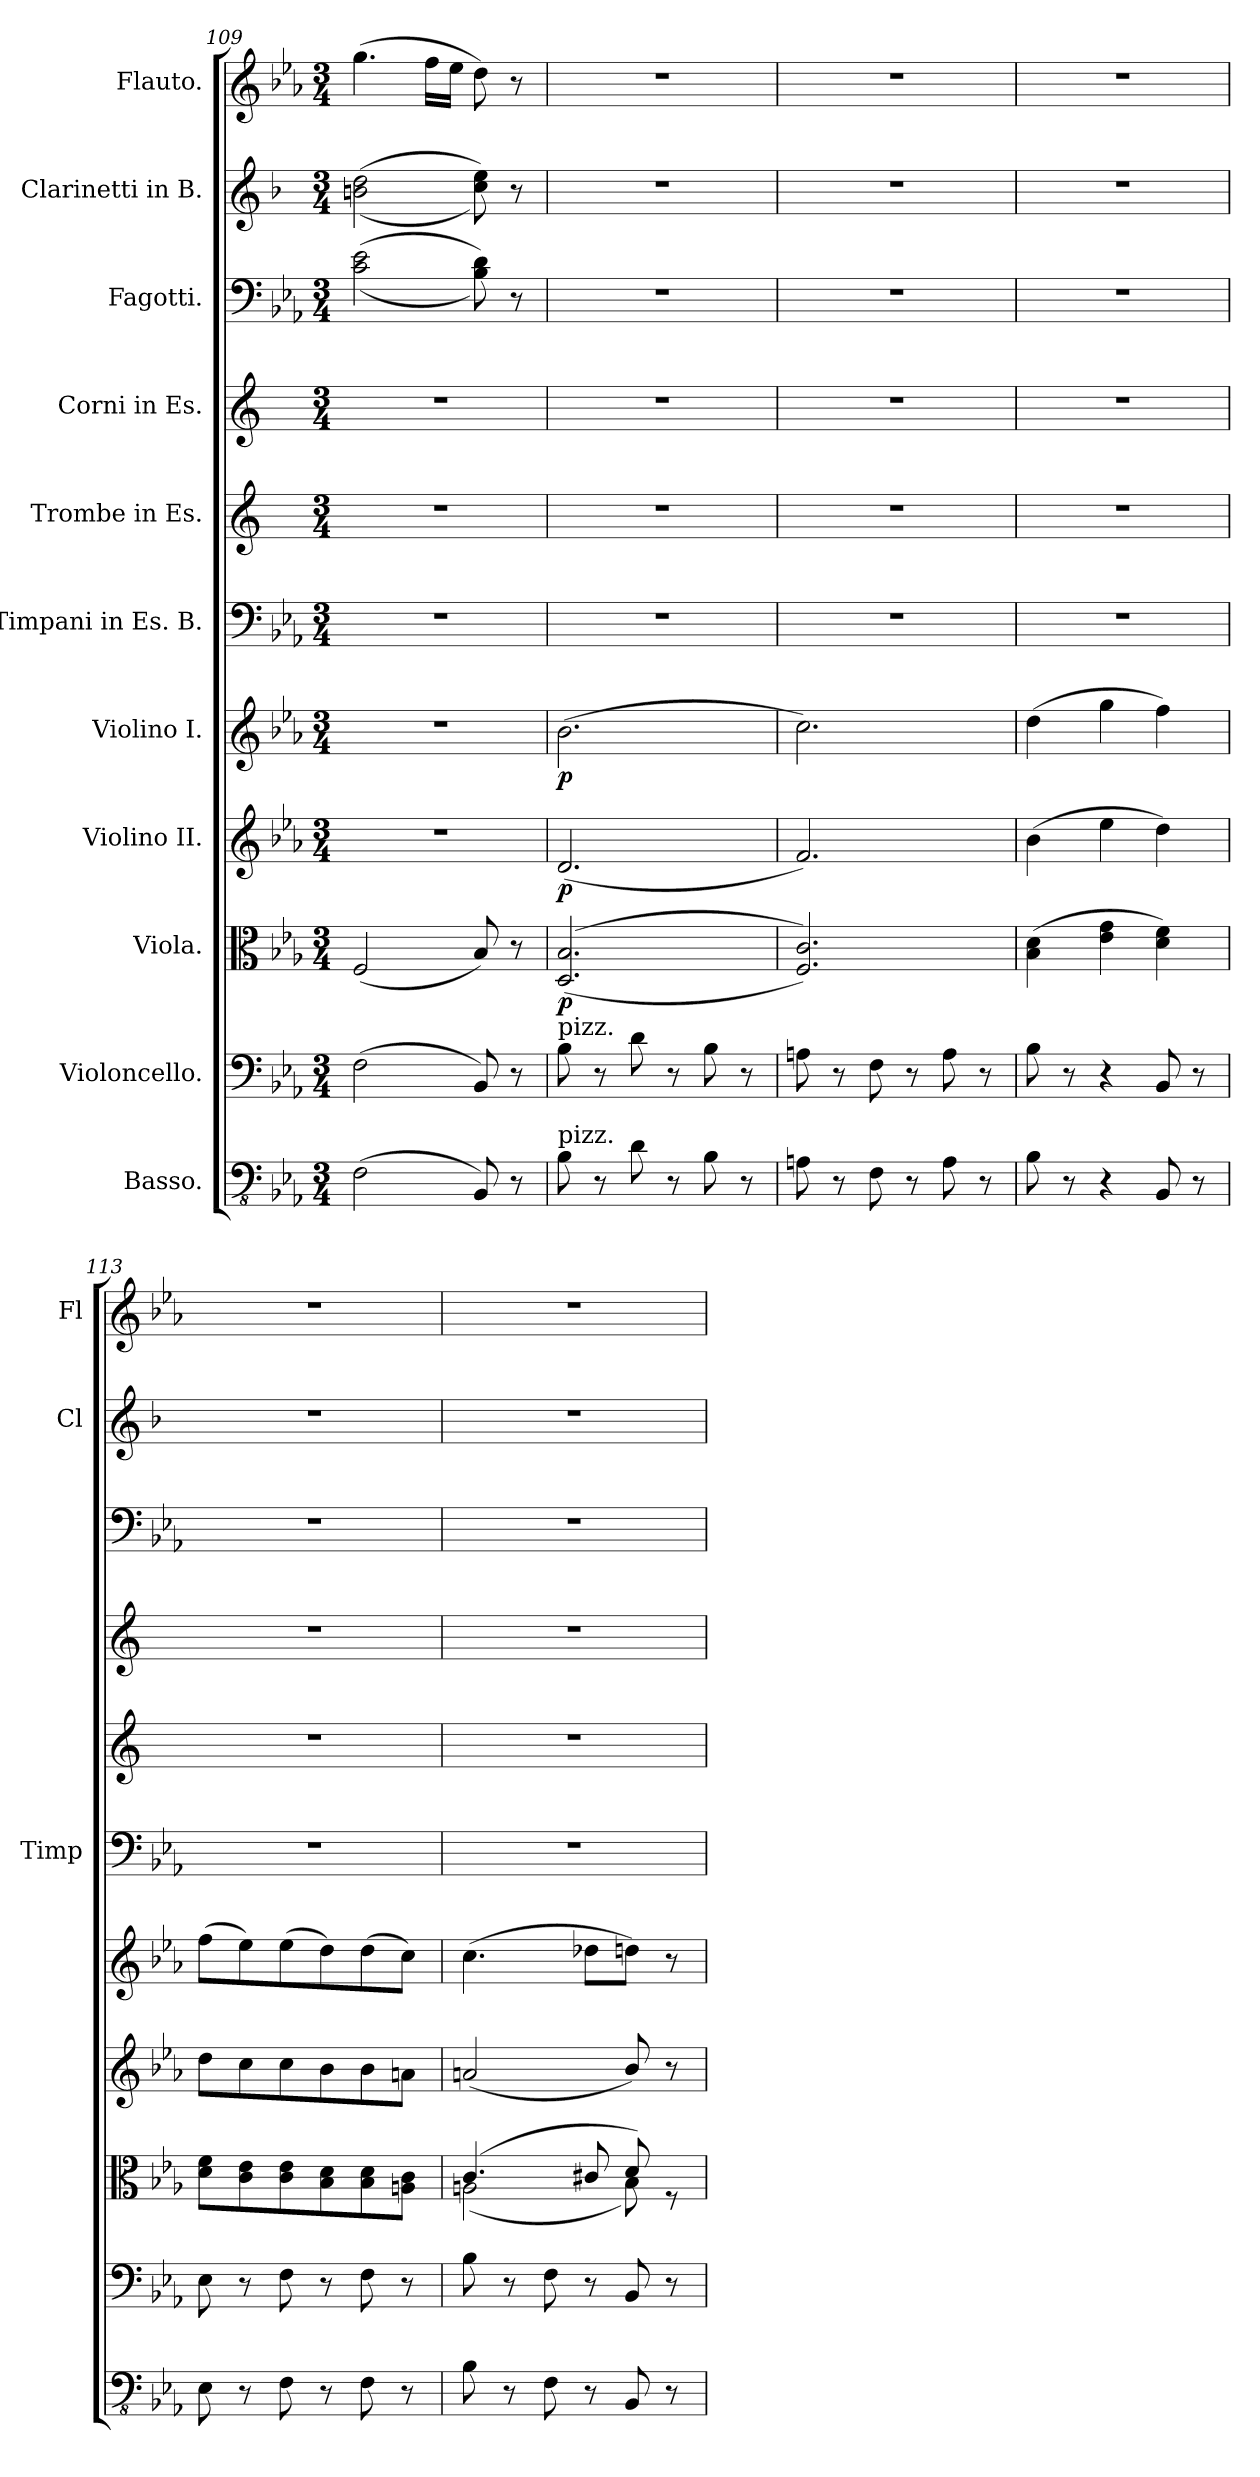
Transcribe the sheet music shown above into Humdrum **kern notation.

**kern	**kern	**kern	**dynam	**kern	**dynam	**kern	**dynam	**kern	**kern	**kern	**kern	**kern	**kern
*part11	*part10	*part9	*part9	*part8	*part8	*part7	*part7	*part6	*part5	*part4	*part3	*part2	*part1
*staff11	*staff10	*staff9	*staff9	*staff8	*staff8	*staff7	*staff7	*staff6	*staff5	*staff4	*staff3	*staff2	*staff1
*I"Basso.	*I"Violoncello.	*I"Viola.	*	*I"Violino II.	*	*I"Violino I.	*	*I"Timpani in Es. B.	*I"Trombe in Es.	*I"Corni in Es.	*I"Fagotti.	*I"Clarinetti in B.	*I"Flauto.
*	*	*	*	*	*	*	*	*I'Timp	*	*	*	*I'Cl	*I'Fl
*clefFv4	*clefF4	*clefC3	*	*clefG2	*	*clefG2	*	*clefF4	*clefG2	*clefG2	*clefF4	*clefG2	*clefG2
*	*	*	*	*	*	*	*	*	*ITrd-2c-3	*ITrd5c9	*	*ITrd1c2	*
*k[b-e-a-]	*k[b-e-a-]	*k[b-e-a-]	*	*k[b-e-a-]	*	*k[b-e-a-]	*	*k[b-e-a-]	*k[b-e-a-]	*k[b-e-a-]	*k[b-e-a-]	*k[b-e-a-]	*k[b-e-a-]
*M3/4	*M3/4	*M3/4	*	*M3/4	*	*M3/4	*	*M3/4	*M3/4	*M3/4	*M3/4	*M3/4	*M3/4
=109	=109	=109	=109	=109	=109	=109	=109	=109	=109	=109	=109	=109	=109
(>2FF\	(>2F\	(<2F/	.	2.r	.	2.r	.	2.r	2.r	2.r	(<(>2c\ 2e-\	(<(>2an\ 2cc\	(>4.gg\
.	.	.	.	.	.	.	.	.	.	.	.	.	16ff\LL
.	.	.	.	.	.	.	.	.	.	.	.	.	16ee-\JJ
8BBB-/)	8BB-/)	8B-/)	.	.	.	.	.	.	.	.	8B-\ 8d\))	8b-\ 8dd\))	8dd\)
8r	8r	8r	.	.	.	.	.	.	.	.	8r	8r	8r
=110	=110	=110	=110	=110	=110	=110	=110	=110	=110	=110	=110	=110	=110
!	!LO:TX:a:t=pizz.	!	!	!	!	!	!	!	!	!	!	!	!
!LO:TX:a:t=pizz.	!	!	!	!	!	!	!	!	!	!	!	!	!
!	!	!	!LO:DY:b	!	!LO:DY:b	!	!LO:DY:b	!	!	!	!	!	!
8BB-\	8B-\	(>(<2.D/ 2.B-/	p	(<2.d/	p	(>2.b-\	p	2.r	2.r	2.r	2.r	2.r	2.r
8r	8r	.	.	.	.	.	.	.	.	.	.	.	.
8D\	8d\	.	.	.	.	.	.	.	.	.	.	.	.
8r	8r	.	.	.	.	.	.	.	.	.	.	.	.
8BB-\	8B-\	.	.	.	.	.	.	.	.	.	.	.	.
8r	8r	.	.	.	.	.	.	.	.	.	.	.	.
=111	=111	=111	=111	=111	=111	=111	=111	=111	=111	=111	=111	=111	=111
8AAn\	8An\	2.F/ 2.c/))	.	2.f/)	.	2.cc\)	.	2.r	2.r	2.r	2.r	2.r	2.r
8r	8r	.	.	.	.	.	.	.	.	.	.	.	.
8FF\	8F\	.	.	.	.	.	.	.	.	.	.	.	.
8r	8r	.	.	.	.	.	.	.	.	.	.	.	.
8AA\	8A\	.	.	.	.	.	.	.	.	.	.	.	.
8r	8r	.	.	.	.	.	.	.	.	.	.	.	.
=112	=112	=112	=112	=112	=112	=112	=112	=112	=112	=112	=112	=112	=112
8BB-\	8B-\	(>4B-\ 4d\	.	(>4b-\	.	(>4dd\	.	2.r	2.r	2.r	2.r	2.r	2.r
8r	8r	.	.	.	.	.	.	.	.	.	.	.	.
4r	4r	4e-\ 4g\	.	4ee-\	.	4gg\	.	.	.	.	.	.	.
8BBB-/	8BB-/	4d\ 4f\)	.	4dd\)	.	4ff\)	.	.	.	.	.	.	.
8r	8r	.	.	.	.	.	.	.	.	.	.	.	.
=113	=113	=113	=113	=113	=113	=113	=113	=113	=113	=113	=113	=113	=113
8EE-\	8E-\	8d\ 8f\L	.	8dd\L	.	(>8ff\L	.	2.r	2.r	2.r	2.r	2.r	2.r
8r	8r	8c\ 8e-\	.	8cc\	.	8ee-\)	.	.	.	.	.	.	.
8FF\	8F\	8c\ 8e-\	.	8cc\	.	(>8ee-\	.	.	.	.	.	.	.
8r	8r	8B-\ 8d\	.	8b-\	.	8dd\)	.	.	.	.	.	.	.
8FF\	8F\	8B-\ 8d\	.	8b-\	.	(>8dd\	.	.	.	.	.	.	.
8r	8r	8An\ 8c\J	.	8an\J	.	8cc\J)	.	.	.	.	.	.	.
=114	=114	=114	=114	=114	=114	=114	=114	=114	=114	=114	=114	=114	=114
*	*	*^	*	*	*	*	*	*	*	*	*	*	*
8BB-\	8B-\	(>4.c/	(<2An\	.	(<2an/	.	(>4.cc\	.	2.r	2.r	2.r	2.r	2.r	2.r
8r	8r	.	.	.	.	.	.	.	.	.	.	.	.	.
8FF\	8F\	.	.	.	.	.	.	.	.	.	.	.	.	.
8r	8r	8c#X/	.	.	.	.	8dd-X\L	.	.	.	.	.	.	.
8BBB-/	8BB-/	8d/)	8B-\)	.	8b-/)	.	8ddn\J)	.	.	.	.	.	.	.
8r	8r	8rF	8ryy	.	8r	.	8r	.	.	.	.	.	.	.
*	*	*v	*v	*	*	*	*	*	*	*	*	*	*	*
=	=	=	=	=	=	=	=	=	=	=	=	=	=
*-	*-	*-	*-	*-	*-	*-	*-	*-	*-	*-	*-	*-	*-
